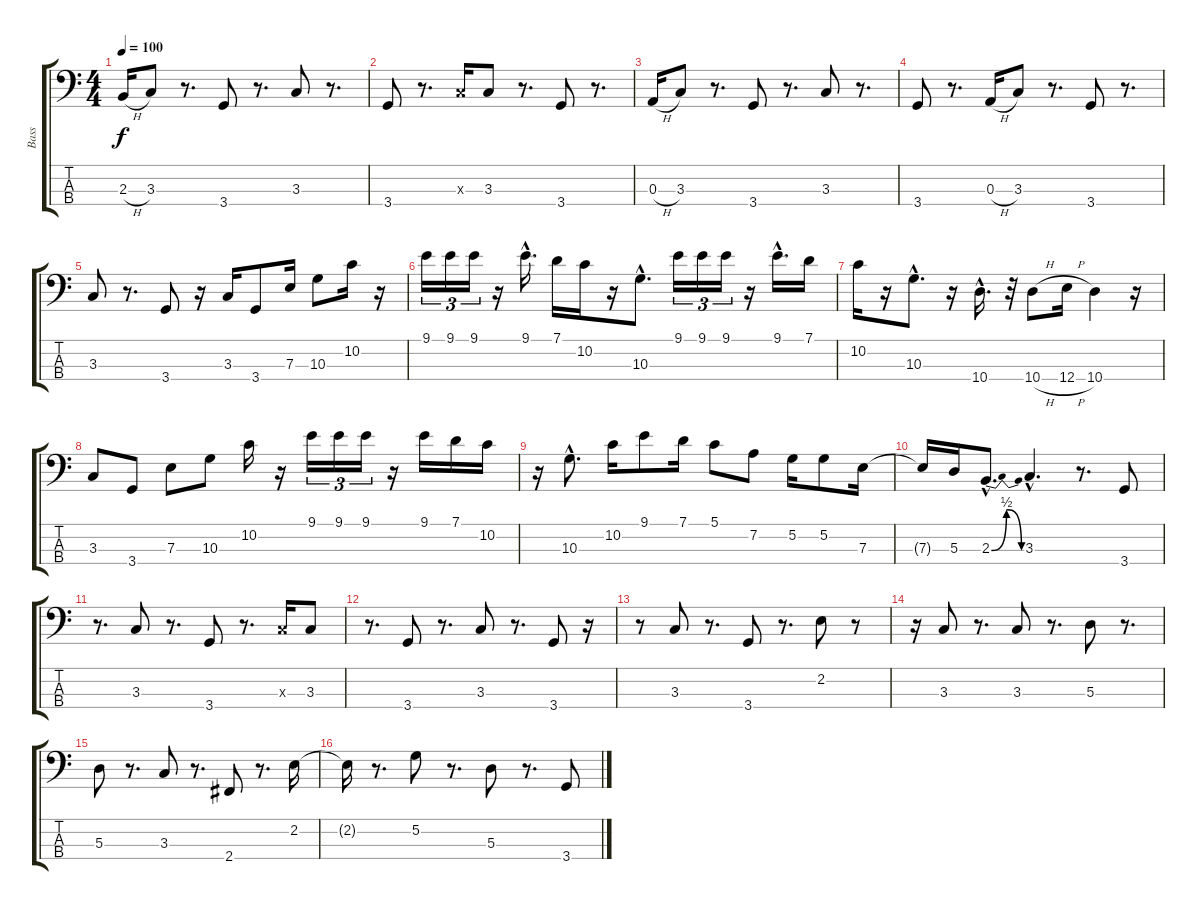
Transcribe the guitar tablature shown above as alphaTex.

\track ("Bass " "Bass ") {instrument electricbassfinger}
\staff {score tabs}
\tuning (G2 D2 A1 E1) {hide}
\ts (4 4)
\tempo 100
\clef f4
\ks c
2.3{h}.16{dy f instrument electricbassfinger} 3.3.8 r.8{d} 3.4.8 r.8{d} 3.3.8 r.8{d} |
3.4.8 r.8{d} 3.3{x}.16 3.3.8 r.8{d} 3.4.8 r.8{d} |
0.3{h}.16 3.3.8 r.8{d} 3.4.8 r.8{d} 3.3.8 r.8{d} |
3.4.8 r.8{d} 0.3{h}.16 3.3.8 r.8{d} 3.4.8 r.8{d} |
3.3.8 r.8{d} 3.4.8 r.16 3.3.16 3.4.8 7.3.16 10.3.8 10.2.16 r.16 |
9.1.16{tu (3 2)} 9.1.16{tu (3 2)} 9.1.16{tu (3 2)} r.16 9.1{hac}.16{d} 7.1.16 10.2.16 r.16 10.3{hac}.8{d} 9.1.16{tu (3 2)} 9.1.16{tu (3 2)} 9.1.16{tu (3 2)} r.16 9.1{hac}.16{d} 7.1.16 |
10.2.16 r.16 10.3{hac}.8{d} r.16 10.4{hac}.16{d} r.32 10.4{h}.8 12.4{h}.16 10.4.4 r.16 |
3.3.8 3.4.8 7.3.8 10.3.8 10.2.16 r.16 9.1.16{tu (3 2)} 9.1.16{tu (3 2)} 9.1.16{tu (3 2)} r.16 9.1.16 7.1.16 10.2.16 |
r.16 10.3{hac}.8{d} 10.2.16 9.1.8 7.1.16 5.1.8 7.2.8 5.2.16 5.2.8 7.3.16 |
7.3{t}.16 5.3.16 2.3{be (bendrelease 0 0 30 2 30 2 60 0) hac}.8{d} 3.3{hac}.4{d} r.8{d} 3.4.8 |
r.8{d} 3.3.8 r.8{d} 3.4.8 r.8{d} 3.3{x}.16 3.3.8 |
r.8{d} 3.4.8 r.8{d} 3.3.8 r.8{d} 3.4.8 r.16 |
r.8 3.3.8 r.8{d} 3.4.8 r.8{d} 2.2.8 r.8 |
r.16 3.3.8 r.8{d} 3.3.8 r.8{d} 5.3.8 r.8{d} |
5.3.8 r.8{d} 3.3.8 r.8{d} 2.4.8 r.8{d} 2.2.16 |
2.2{t}.16 r.8{d} 5.2.8 r.8{d} 5.3.8 r.8{d} 3.4.8
